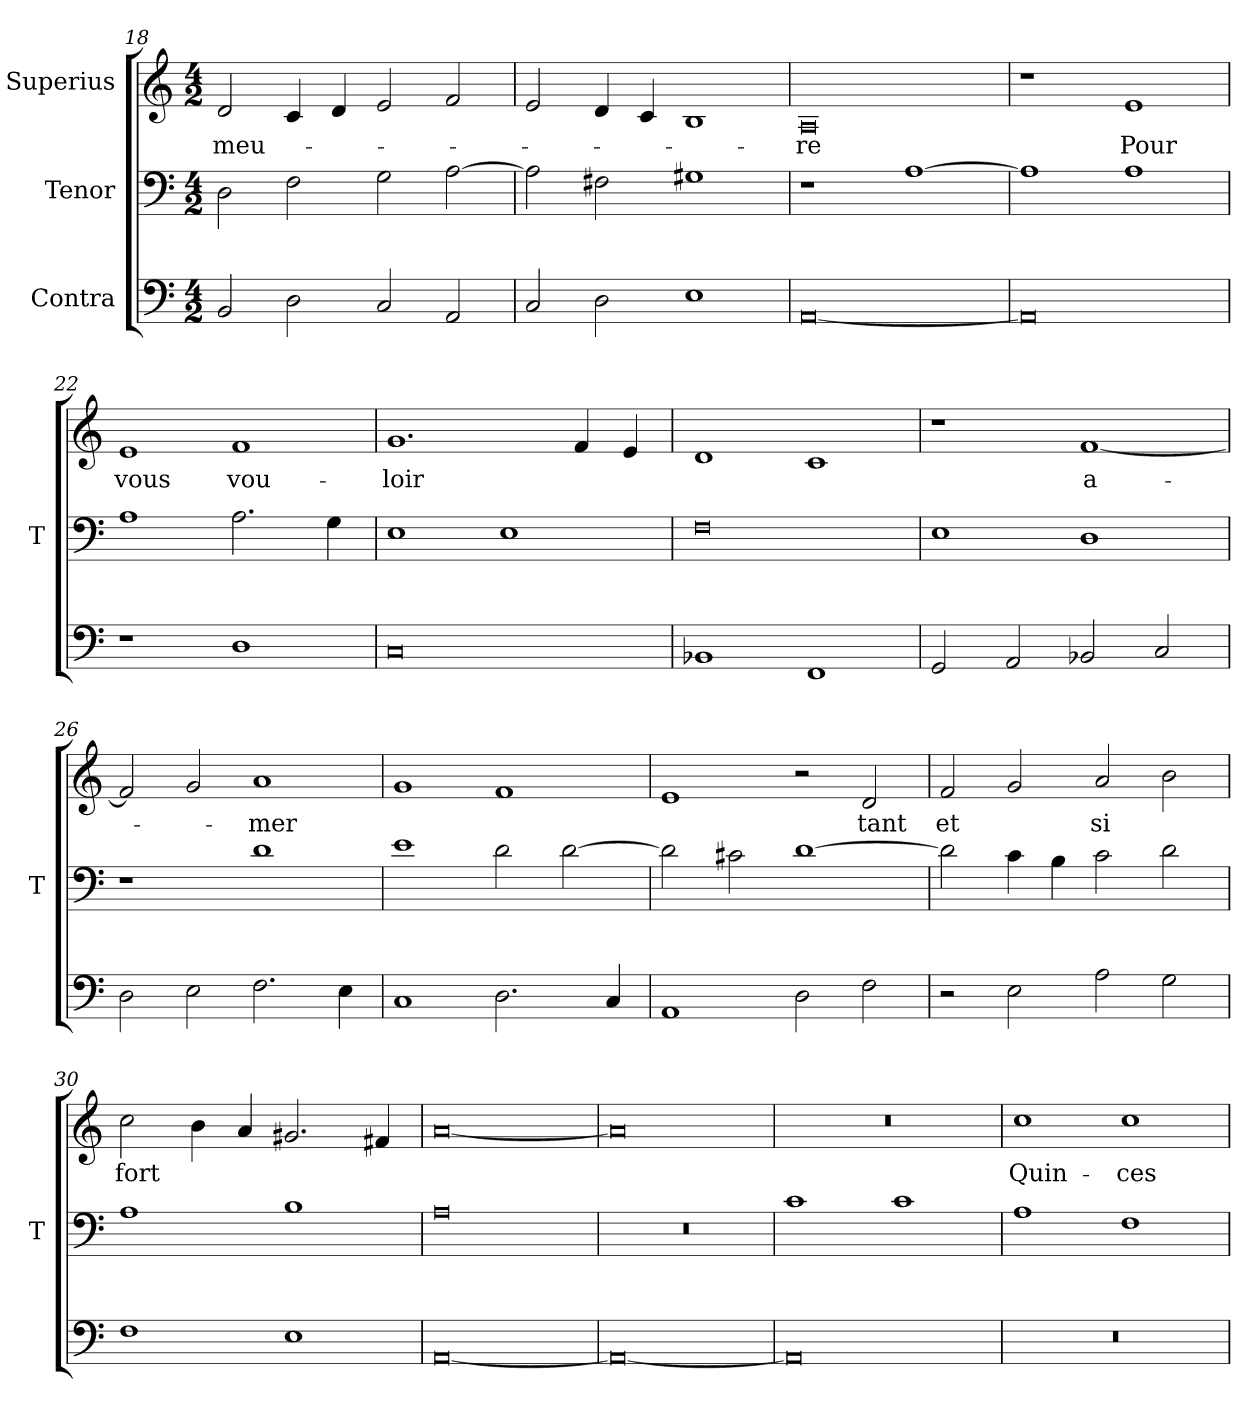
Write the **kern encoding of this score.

**kern	**kern	**kern	**text
*part3	*part2	*part1	*part1
*staff3	*staff2	*staff1	*staff1
*I"Contra	*I"Tenor	*I"Superius	*
*	*I'T	*	*
*clefF4	*clefF4	*clefG2	*
*M4/2	*M4/2	*M4/2	*
=18	=18	=18	=18
2BB	2D	2d	-meu-
2D	2F	4c	.
.	.	4d	.
2C	2G	2e	.
2AA	[2A	2f	.
=19	=19	=19	=19
2C	2A]	2e	.
2D	2F#X	4d	.
.	.	4c	.
1E	1G#X	1B	.
=20	=20	=20	=20
[0AA	1r	0A	-re
.	[1A	.	.
=21	=21	=21	=21
0AA]	1A]	1r	.
.	1A	1e	-Pour
=22	=22	=22	=22
1r	1A	1e	-vous
1D	2.A	1f	vou-
.	4G	.	.
=23	=23	=23	=23
0C	1E	1.g	-loir
.	1E	.	.
.	.	4f	.
.	.	4e	.
=24	=24	=24	=24
1BB-X	0F	1d	.
1FF	.	1c	.
=25	=25	=25	=25
2GG	1E	1r	.
2AA	.	.	.
2BB-X	1D	[1f	a-
2C	.	.	.
=26	=26	=26	=26
2D	1r	2f]	.
2E	.	2g	.
2.F	1d	1a	-mer
4E	.	.	.
=27	=27	=27	=27
1C	1e	1g	.
2.D	2d	1f	.
.	[2d	.	.
4C	.	.	.
=28	=28	=28	=28
1AA	2d]	1e	.
.	2c#X	.	.
2D	[1d	2r	.
2F	.	2d	-tant
=29	=29	=29	=29
2r	2d]	2f	-et
2E	4c	2g	.
.	4B	.	.
2A	2c	2a	-si
2G	2d	2b	.
=30	=30	=30	=30
1F	1A	2cc	-fort
.	.	4b	.
.	.	4a	.
1E	1B	2.g#X	.
.	.	4f#X	.
=31	=31	=31	=31
[0AA	0A	[0a	.
=32	=32	=32	=32
0AA_	0r	0a]	.
=33	=33	=33	=33
0AA]	1c	0r	.
.	1c	.	.
=34	=34	=34	=34
0r	1A	1cc	Quin-
.	1F	1cc	-ces-
=	=	=	=
*-	*-	*-	*-
